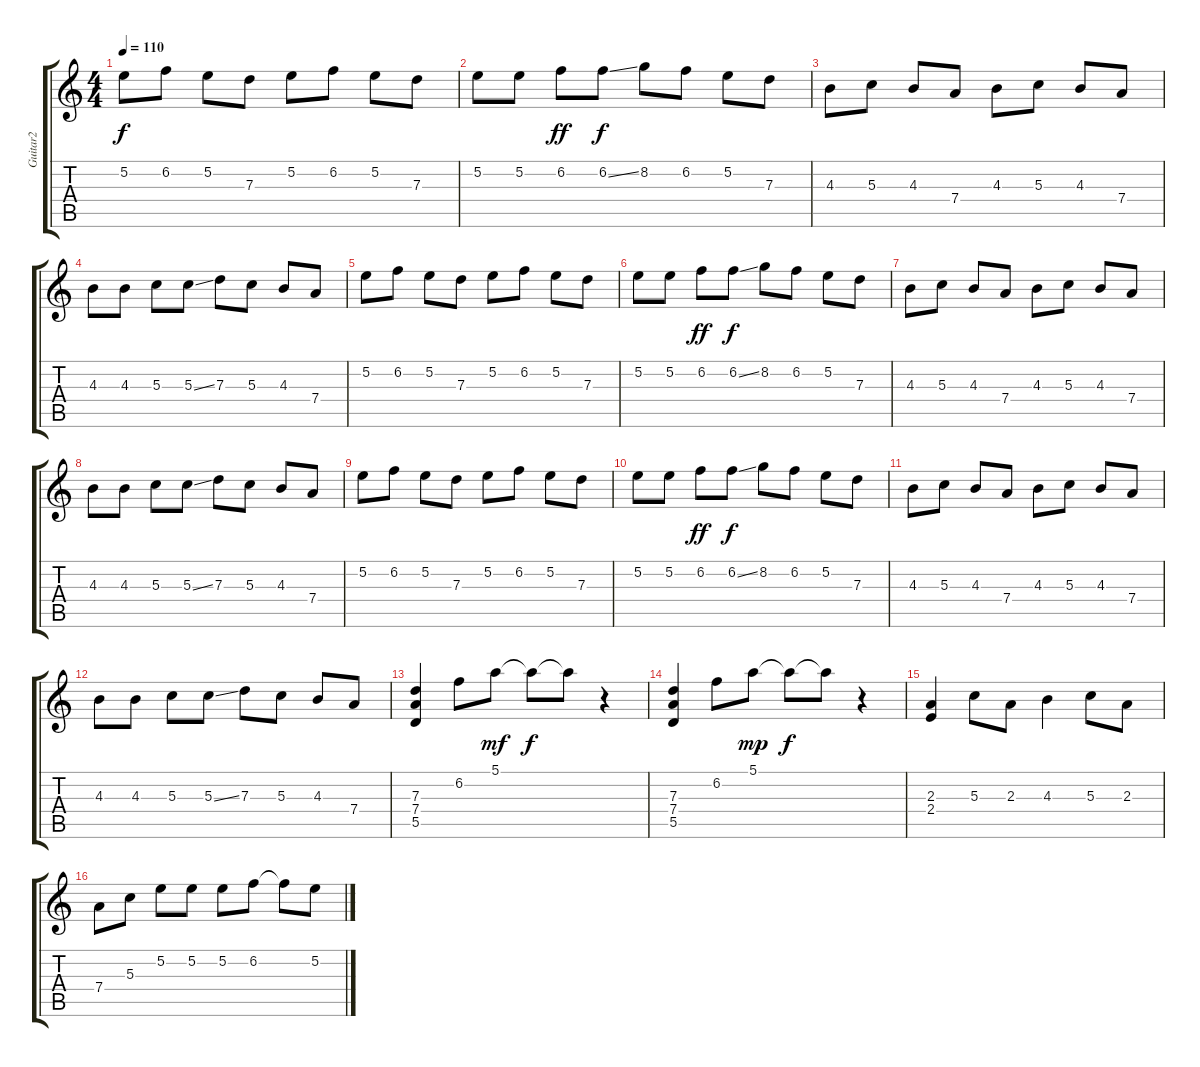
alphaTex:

\track ("Guitar2" "Guitar2") {instrument overdrivenguitar}
\staff {score tabs}
\tuning (E4 B3 G3 D3 A2 E2) {hide}
\ts (4 4)
\tempo 110
\clef g2
\ks c
5.2.8{dy f} 6.2.8 5.2.8 7.3.8 5.2.8 6.2.8 5.2.8 7.3.8 |
5.2.8 5.2.8 6.2.8{dy ff} 6.2{ss}.8{dy f} 8.2.8 6.2.8 5.2.8 7.3.8 |
4.3.8 5.3.8 4.3.8 7.4.8 4.3.8 5.3.8 4.3.8 7.4.8 |
4.3.8 4.3.8 5.3.8 5.3{ss}.8 7.3.8 5.3.8 4.3.8 7.4.8 |
5.2.8 6.2.8 5.2.8 7.3.8 5.2.8 6.2.8 5.2.8 7.3.8 |
5.2.8 5.2.8 6.2.8{dy ff} 6.2{ss}.8{dy f} 8.2.8 6.2.8 5.2.8 7.3.8 |
4.3.8 5.3.8 4.3.8 7.4.8 4.3.8 5.3.8 4.3.8 7.4.8 |
4.3.8 4.3.8 5.3.8 5.3{ss}.8 7.3.8 5.3.8 4.3.8 7.4.8 |
5.2.8 6.2.8 5.2.8 7.3.8 5.2.8 6.2.8 5.2.8 7.3.8 |
5.2.8 5.2.8 6.2.8{dy ff} 6.2{ss}.8{dy f} 8.2.8 6.2.8 5.2.8 7.3.8 |
4.3.8 5.3.8 4.3.8 7.4.8 4.3.8 5.3.8 4.3.8 7.4.8 |
4.3.8 4.3.8 5.3.8 5.3{ss}.8 7.3.8 5.3.8 4.3.8 7.4.8 |
(7.3 7.4 5.5).4{instrument distortionguitar} 6.2.8 5.1.8{dy mf} 5.1{t}.8{dy f} 5.1{t}.8 r.4 |
(7.3 7.4 5.5).4 6.2.8 5.1.8{dy mp} 5.1{t}.8{dy f} 5.1{t}.8 r.4 |
(2.3 2.4).4 5.3.8 2.3.8 4.3.4 5.3.8 2.3.8 |
7.4.8 5.3.8 5.2.8 5.2.8 5.2.8 6.2.8 6.2{t}.8 5.2.8
